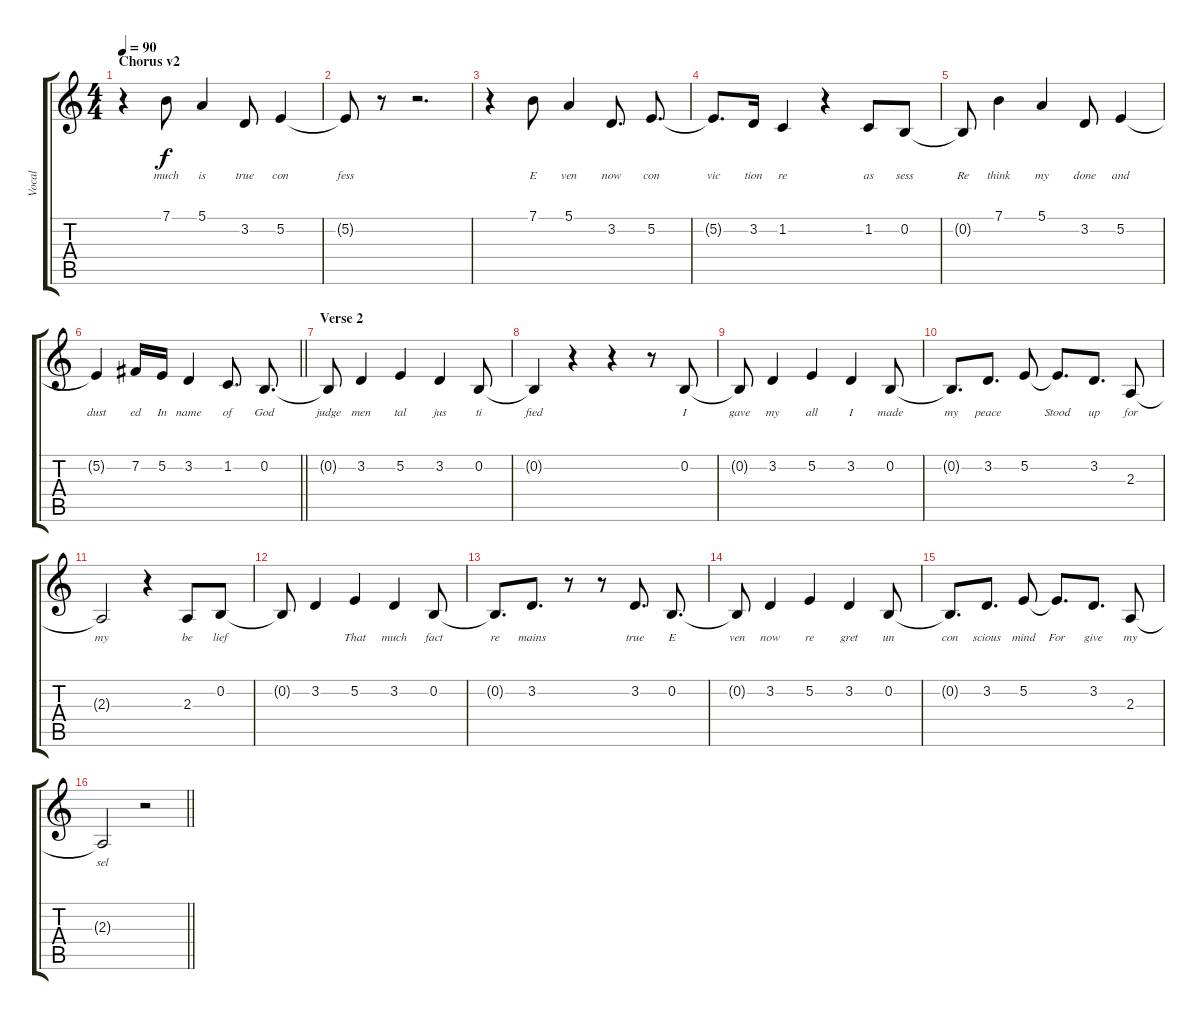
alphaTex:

\track ("Vocal" "Vocal") {instrument acousticgrandpiano}
\staff {score tabs}
\tuning (E4 B3 G3 D3 A2 E2) {hide}
\ts (4 4)
\section ("" "Chorus v2")
\tempo 90
\clef g2
\ks c
r.4{dy f} 7.1.8{lyrics (0 "much") lyrics (1 "") lyrics (2 "") lyrics (3 "") lyrics (4 "")} 5.1.4{lyrics (0 "is") lyrics (1 "") lyrics (2 "") lyrics (3 "") lyrics (4 "")} 3.2.8{lyrics (0 "true") lyrics (1 "") lyrics (2 "") lyrics (3 "") lyrics (4 "")} 5.2.4{lyrics (0 "con") lyrics (1 "") lyrics (2 "") lyrics (3 "") lyrics (4 "")} |
5.2{t}.8{lyrics (0 "fess") lyrics (1 "") lyrics (2 "") lyrics (3 "") lyrics (4 "")} r.8 r.2{d} |
r.4 7.1.8{lyrics (0 "E") lyrics (1 "") lyrics (2 "") lyrics (3 "") lyrics (4 "")} 5.1.4{lyrics (0 "ven") lyrics (1 "") lyrics (2 "") lyrics (3 "") lyrics (4 "")} 3.2.8{d lyrics (0 "now") lyrics (1 "") lyrics (2 "") lyrics (3 "") lyrics (4 "")} 5.2.8{d lyrics (0 "con") lyrics (1 "") lyrics (2 "") lyrics (3 "") lyrics (4 "")} |
5.2{t}.8{d lyrics (0 "vic") lyrics (1 "") lyrics (2 "") lyrics (3 "") lyrics (4 "")} 3.2.16{lyrics (0 "tion") lyrics (1 "") lyrics (2 "") lyrics (3 "") lyrics (4 "")} 1.2.4{lyrics (0 "re") lyrics (1 "") lyrics (2 "") lyrics (3 "") lyrics (4 "")} r.4 1.2.8{lyrics (0 "as") lyrics (1 "") lyrics (2 "") lyrics (3 "") lyrics (4 "")} 0.2.8{lyrics (0 "sess") lyrics (1 "") lyrics (2 "") lyrics (3 "") lyrics (4 "")} |
0.2{t}.8{lyrics (0 "Re") lyrics (1 "") lyrics (2 "") lyrics (3 "") lyrics (4 "")} 7.1.4{lyrics (0 "think") lyrics (1 "") lyrics (2 "") lyrics (3 "") lyrics (4 "")} 5.1.4{lyrics (0 "my") lyrics (1 "") lyrics (2 "") lyrics (3 "") lyrics (4 "")} 3.2.8{lyrics (0 "done") lyrics (1 "") lyrics (2 "") lyrics (3 "") lyrics (4 "")} 5.2.4{lyrics (0 "and") lyrics (1 "") lyrics (2 "") lyrics (3 "") lyrics (4 "")} |
\barLineRight lightlight
5.2{t}.4{lyrics (0 "dust") lyrics (1 "") lyrics (2 "") lyrics (3 "") lyrics (4 "")} 7.2.16{lyrics (0 "ed") lyrics (1 "") lyrics (2 "") lyrics (3 "") lyrics (4 "")} 5.2.16{lyrics (0 "In") lyrics (1 "") lyrics (2 "") lyrics (3 "") lyrics (4 "")} 3.2.4{lyrics (0 "name") lyrics (1 "") lyrics (2 "") lyrics (3 "") lyrics (4 "")} 1.2.8{d lyrics (0 "of") lyrics (1 "") lyrics (2 "") lyrics (3 "") lyrics (4 "")} 0.2.8{d lyrics (0 "God") lyrics (1 "") lyrics (2 "") lyrics (3 "") lyrics (4 "")} |
\section ("" "Verse 2")
0.2{t}.8{lyrics (0 "judge") lyrics (1 "") lyrics (2 "") lyrics (3 "") lyrics (4 "")} 3.2.4{lyrics (0 "men") lyrics (1 "") lyrics (2 "") lyrics (3 "") lyrics (4 "")} 5.2.4{lyrics (0 "tal") lyrics (1 "") lyrics (2 "") lyrics (3 "") lyrics (4 "")} 3.2.4{lyrics (0 "jus") lyrics (1 "") lyrics (2 "") lyrics (3 "") lyrics (4 "")} 0.2.8{lyrics (0 "ti") lyrics (1 "") lyrics (2 "") lyrics (3 "") lyrics (4 "")} |
0.2{t}.4{lyrics (0 "fied") lyrics (1 "") lyrics (2 "") lyrics (3 "") lyrics (4 "")} r.4 r.4 r.8 0.2.8{lyrics (0 "I") lyrics (1 "") lyrics (2 "") lyrics (3 "") lyrics (4 "")} |
0.2{t}.8{lyrics (0 "gave") lyrics (1 "") lyrics (2 "") lyrics (3 "") lyrics (4 "")} 3.2.4{lyrics (0 "my") lyrics (1 "") lyrics (2 "") lyrics (3 "") lyrics (4 "")} 5.2.4{lyrics (0 "all") lyrics (1 "") lyrics (2 "") lyrics (3 "") lyrics (4 "")} 3.2.4{lyrics (0 "I") lyrics (1 "") lyrics (2 "") lyrics (3 "") lyrics (4 "")} 0.2.8{lyrics (0 "made") lyrics (1 "") lyrics (2 "") lyrics (3 "") lyrics (4 "")} |
0.2{t}.8{d lyrics (0 "my") lyrics (1 "") lyrics (2 "") lyrics (3 "") lyrics (4 "")} 3.2.8{d lyrics (0 "peace") lyrics (1 "") lyrics (2 "") lyrics (3 "") lyrics (4 "")} 5.2.8{lyrics (0 "") lyrics (1 "") lyrics (2 "") lyrics (3 "") lyrics (4 "")} 5.2{t}.8{d lyrics (0 "Stood") lyrics (1 "") lyrics (2 "") lyrics (3 "") lyrics (4 "")} 3.2.8{d lyrics (0 "up") lyrics (1 "") lyrics (2 "") lyrics (3 "") lyrics (4 "")} 2.3.8{lyrics (0 "for") lyrics (1 "") lyrics (2 "") lyrics (3 "") lyrics (4 "")} |
2.3{t}.2{lyrics (0 "my") lyrics (1 "") lyrics (2 "") lyrics (3 "") lyrics (4 "")} r.4 2.3.8{lyrics (0 "be") lyrics (1 "") lyrics (2 "") lyrics (3 "") lyrics (4 "")} 0.2.8{lyrics (0 "lief") lyrics (1 "") lyrics (2 "") lyrics (3 "") lyrics (4 "")} |
0.2{t}.8{lyrics (0 "") lyrics (1 "") lyrics (2 "") lyrics (3 "") lyrics (4 "")} 3.2.4{lyrics (0 "") lyrics (1 "") lyrics (2 "") lyrics (3 "") lyrics (4 "")} 5.2.4{lyrics (0 "That") lyrics (1 "") lyrics (2 "") lyrics (3 "") lyrics (4 "")} 3.2.4{lyrics (0 "much") lyrics (1 "") lyrics (2 "") lyrics (3 "") lyrics (4 "")} 0.2.8{lyrics (0 "fact") lyrics (1 "") lyrics (2 "") lyrics (3 "") lyrics (4 "")} |
0.2{t}.8{d lyrics (0 "re") lyrics (1 "") lyrics (2 "") lyrics (3 "") lyrics (4 "")} 3.2.8{d lyrics (0 "mains") lyrics (1 "") lyrics (2 "") lyrics (3 "") lyrics (4 "")} r.8 r.8 3.2.8{d lyrics (0 "true") lyrics (1 "") lyrics (2 "") lyrics (3 "") lyrics (4 "")} 0.2.8{d lyrics (0 "E") lyrics (1 "") lyrics (2 "") lyrics (3 "") lyrics (4 "")} |
0.2{t}.8{lyrics (0 "ven") lyrics (1 "") lyrics (2 "") lyrics (3 "") lyrics (4 "")} 3.2.4{lyrics (0 "now") lyrics (1 "") lyrics (2 "") lyrics (3 "") lyrics (4 "")} 5.2.4{lyrics (0 "re") lyrics (1 "") lyrics (2 "") lyrics (3 "") lyrics (4 "")} 3.2.4{lyrics (0 "gret") lyrics (1 "") lyrics (2 "") lyrics (3 "") lyrics (4 "")} 0.2.8{lyrics (0 "un") lyrics (1 "") lyrics (2 "") lyrics (3 "") lyrics (4 "")} |
0.2{t}.8{d lyrics (0 "con") lyrics (1 "") lyrics (2 "") lyrics (3 "") lyrics (4 "")} 3.2.8{d lyrics (0 "scious") lyrics (1 "") lyrics (2 "") lyrics (3 "") lyrics (4 "")} 5.2.8{lyrics (0 "mind") lyrics (1 "") lyrics (2 "") lyrics (3 "") lyrics (4 "")} 5.2{t}.8{d lyrics (0 "For") lyrics (1 "") lyrics (2 "") lyrics (3 "") lyrics (4 "")} 3.2.8{d lyrics (0 "give") lyrics (1 "") lyrics (2 "") lyrics (3 "") lyrics (4 "")} 2.3.8{lyrics (0 "my") lyrics (1 "") lyrics (2 "") lyrics (3 "") lyrics (4 "")} |
\barLineRight lightlight
2.3{t}.2{lyrics (0 "sel") lyrics (1 "") lyrics (2 "") lyrics (3 "") lyrics (4 "")} r.2
